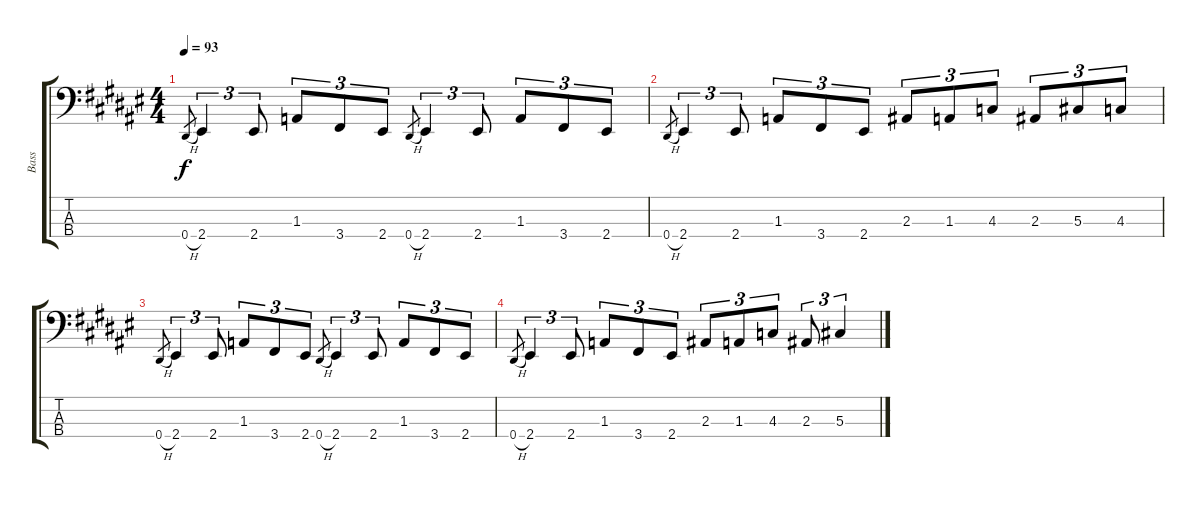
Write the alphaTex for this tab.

\track ("Bass" "Bass") {instrument electricbasspick}
\staff {score tabs}
\tuning (Gb2 Db2 Ab1 Eb1) {hide}
\ts (4 4)
\tempo 93
\clef f4
\ks d#minor
0.4{h}.8{gr dy f} 2.4.4{tu (3 2)} 2.4.8{tu (3 2)} 1.3.8{tu (3 2)} 3.4.8{tu (3 2)} 2.4.8{tu (3 2)} 0.4{h}.8{gr} 2.4.4{tu (3 2)} 2.4.8{tu (3 2)} 1.3.8{tu (3 2)} 3.4.8{tu (3 2)} 2.4.8{tu (3 2)} |
0.4{h}.8{gr} 2.4.4{tu (3 2)} 2.4.8{tu (3 2)} 1.3.8{tu (3 2)} 3.4.8{tu (3 2)} 2.4.8{tu (3 2)} 2.3.8{tu (3 2)} 1.3.8{tu (3 2)} 4.3.8{tu (3 2)} 2.3.8{tu (3 2)} 5.3.8{tu (3 2)} 4.3.8{tu (3 2)} |
0.4{h}.8{gr} 2.4.4{tu (3 2)} 2.4.8{tu (3 2)} 1.3.8{tu (3 2)} 3.4.8{tu (3 2)} 2.4.8{tu (3 2)} 0.4{h}.8{gr} 2.4.4{tu (3 2)} 2.4.8{tu (3 2)} 1.3.8{tu (3 2)} 3.4.8{tu (3 2)} 2.4.8{tu (3 2)} |
0.4{h}.8{gr} 2.4.4{tu (3 2)} 2.4.8{tu (3 2)} 1.3.8{tu (3 2)} 3.4.8{tu (3 2)} 2.4.8{tu (3 2)} 2.3.8{tu (3 2)} 1.3.8{tu (3 2)} 4.3.8{tu (3 2)} 2.3.8{tu (3 2)} 5.3.4{tu (3 2)}
